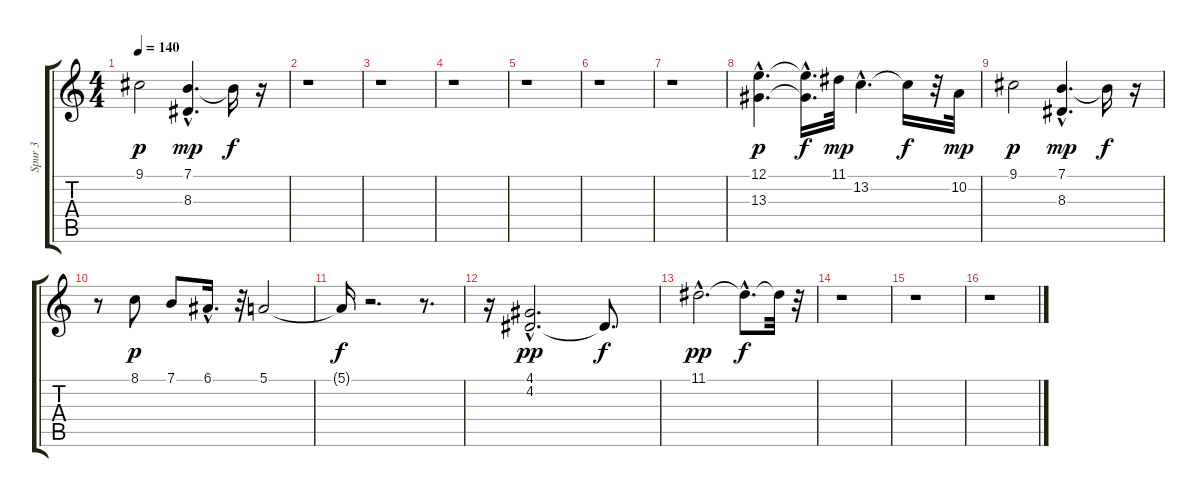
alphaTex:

\track ("Spur 3" "Spur 3") {instrument accordion}
\staff {score tabs}
\tuning (E4 B3 G3 D3 A2 E2) {hide}
\ts (4 4)
\tempo 140
\clef g2
\ks c
9.1.2{dy p} (7.1{hac} 8.3{hac}).4{d dy mp} 7.1{t}.16{dy f} r.16 |
r.1 |
r.1 |
r.1 |
r.1 |
r.1 |
r.1 |
(12.1{hac} 13.3{hac}).4{d dy p} (12.1{t} 13.3{hac t}).16{d dy f} 11.1.32{dy mp} 13.2{hac}.4{d} 13.2{t}.16{dy f} r.32 10.2.32{dy mp} |
9.1.2{dy p} (7.1{hac} 8.3{hac}).4{d dy mp} 7.1{t}.16{dy f} r.16 |
r.8 8.1.8{dy p} 7.1.8 6.1{hac}.16{d} r.32 5.1.2 |
5.1{t}.16{dy f} r.2{d} r.8{d} |
r.16 (4.1{hac} 4.2{hac}).2{d dy pp} 4.2{t}.8{d dy f} |
11.1{hac}.2{d dy pp} 11.1{hac t}.8{d dy f} 11.1{t}.32 r.32 |
r.1 |
r.1 |
r.1
